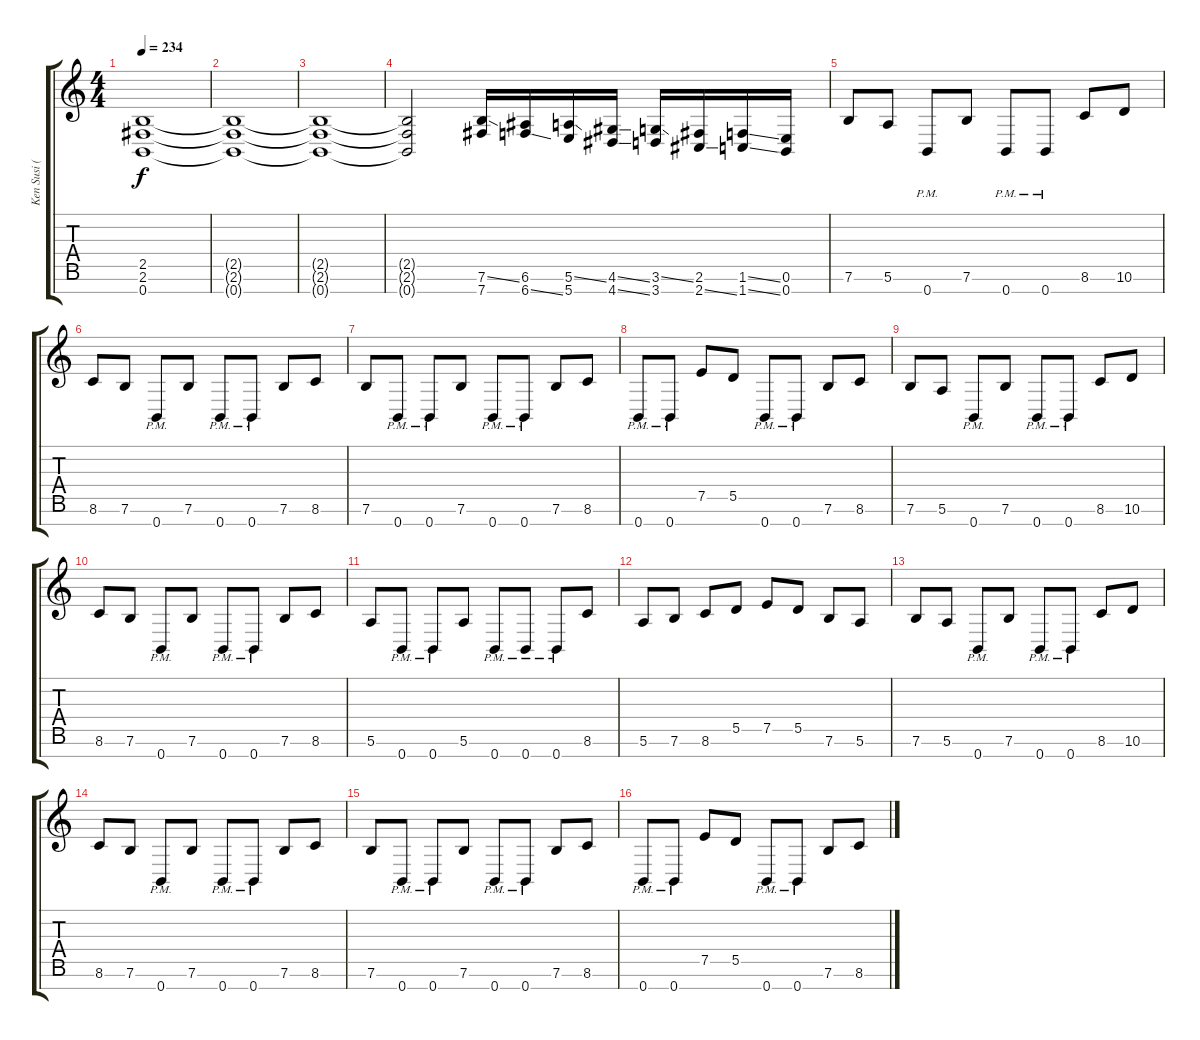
\track ("Ken Susi (Guitar)" "Ken Susi (") {instrument distortionguitar}
\staff {score tabs}
\tuning (E4 B3 G3 D3 A2 E2 B1) {hide}
\ts (4 4)
\tempo 234
\clef g2
\ks c
(2.5 2.6 0.7).1{dy f} |
(2.5{t} 2.6{t} 0.7{t}).1 |
(2.5{t} 2.6{t} 0.7{t}).1 |
(2.5{t} 2.6{t} 0.7{t}).2 (7.6{ss} 7.7).16{instrument guitarfretnoise} (6.6 6.7{ss}).16 (5.6{ss} 5.7).16 (4.6{ss} 4.7{ss}).16 (3.6{ss} 3.7).16 (2.6 2.7{ss}).16 (1.6{ss} 1.7{ss}).16 (0.6 0.7).16 |
7.6.8{volume 16 instrument distortionguitar} 5.6.8 0.7{pm}.8 7.6.8 0.7{pm}.8 0.7{pm}.8 8.6.8 10.6.8 |
8.6.8 7.6.8 0.7{pm}.8 7.6.8 0.7{pm}.8 0.7{pm}.8 7.6.8 8.6.8 |
7.6.8 0.7{pm}.8 0.7{pm}.8 7.6.8 0.7{pm}.8 0.7{pm}.8 7.6.8 8.6.8 |
0.7{pm}.8 0.7{pm}.8 7.5.8 5.5.8 0.7{pm}.8 0.7{pm}.8 7.6.8 8.6.8 |
7.6.8 5.6.8 0.7{pm}.8 7.6.8 0.7{pm}.8 0.7{pm}.8 8.6.8 10.6.8 |
8.6.8 7.6.8 0.7{pm}.8 7.6.8 0.7{pm}.8 0.7{pm}.8 7.6.8 8.6.8 |
5.6.8 0.7{pm}.8 0.7{pm}.8 5.6.8 0.7{pm}.8 0.7{pm}.8 0.7{pm}.8 8.6.8 |
5.6.8 7.6.8 8.6.8 5.5.8 7.5.8 5.5.8 7.6.8 5.6.8 |
7.6.8 5.6.8 0.7{pm}.8 7.6.8 0.7{pm}.8 0.7{pm}.8 8.6.8 10.6.8 |
8.6.8 7.6.8 0.7{pm}.8 7.6.8 0.7{pm}.8 0.7{pm}.8 7.6.8 8.6.8 |
7.6.8 0.7{pm}.8 0.7{pm}.8 7.6.8 0.7{pm}.8 0.7{pm}.8 7.6.8 8.6.8 |
0.7{pm}.8 0.7{pm}.8 7.5.8 5.5.8 0.7{pm}.8 0.7{pm}.8 7.6.8 8.6.8
